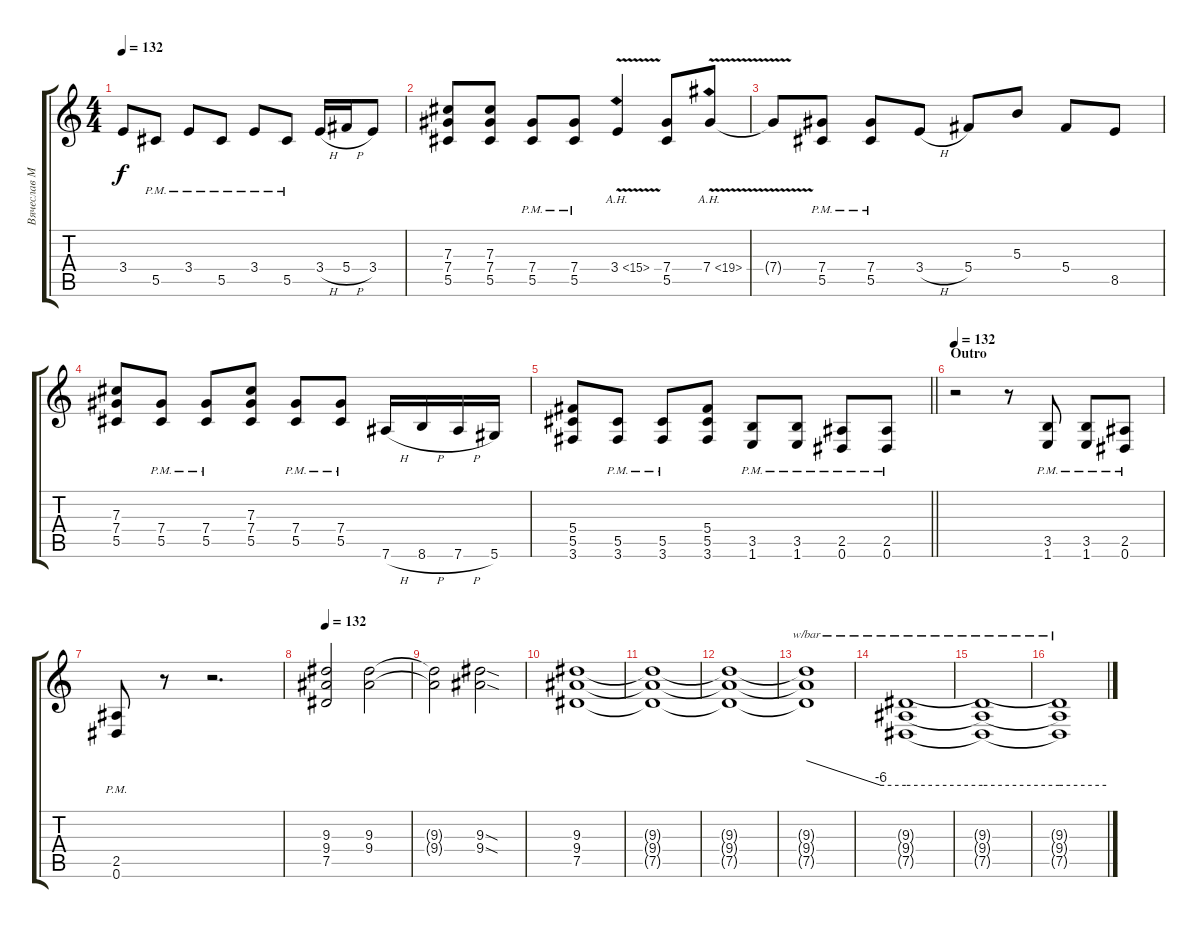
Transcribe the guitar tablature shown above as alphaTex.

\track ("Вячеслав Молчанов" "Вячеслав М") {instrument distortionguitar}
\staff {score tabs}
\tuning (Eb4 Bb3 Gb3 Db3 Ab2 Eb2) {hide}
\ts (4 4)
\tempo 132
\clef g2
\ks c
3.4{t}.8{dy f} 5.5{pm}.8 3.4{pm}.8 5.5{pm}.8 3.4{pm}.8 5.5{pm}.8 3.4{h}.16 5.4{h}.16 3.4.8 |
(7.3 7.4 5.5).8 (7.3 7.4 5.5).8 (7.4{pm} 5.5{pm}).8 (7.4{pm} 5.5{pm}).8 3.4{ah 12 v}.4 (7.4 5.5).8 7.4{ah 12 v}.8 |
7.4{t}.8 (7.4{pm} 5.5{pm}).8 (7.4{pm} 5.5{pm}).8 3.4{h}.8 5.4.8 5.3.8 5.4.8 8.5.8 |
(7.3 7.4 5.5).8 (7.4{pm} 5.5{pm}).8 (7.4{pm} 5.5{pm}).8 (7.3 7.4 5.5).8 (7.4{pm} 5.5{pm}).8 (7.4{pm} 5.5{pm}).8 7.6{h}.16 8.6{h}.16 7.6{h}.16 5.6.16 |
\barLineRight lightlight
(5.4 5.5 3.6).8 (5.5{pm} 3.6{pm}).8 (5.5{pm} 3.6{pm}).8 (5.4 5.5 3.6).8 (3.5{pm} 1.6{pm}).8 (3.5{pm} 1.6{pm}).8 (2.5{pm} 0.6{pm}).8 (2.5{pm} 0.6{pm}).8 |
\section ("" "Outro")
\tempo 132
r.2 r.8 (3.5{pm} 1.6{pm}).8 (3.5{pm} 1.6{pm}).8 (2.5{pm} 0.6{pm}).8 |
(2.5{pm} 0.6{pm}).8 r.8 r.2{d} |
\tempo 132
(9.3 9.4 7.5).2 (9.3 9.4).2 |
(9.3{t} 9.4{t}).2 (9.3{sod} 9.4{sod}).2 |
(9.3 9.4 7.5).1 |
(9.3{t} 9.4{t} 7.5{t}).1 |
(9.3{t} 9.4{t} 7.5{t}).1 |
(9.3{t} 9.4{t} 7.5{t}).1{tbe (custom default 0 0 45 -24 60 -24)} |
(9.3{t} 9.4{t} 7.5{t}).1{tbe (hold default 0 -24 60 -24)} |
(9.3{t} 9.4{t} 7.5{t}).1{tbe (hold default 0 -24 60 -24)} |
(9.3{t} 9.4{t} 7.5{t}).1{tbe (hold default 0 -24 60 -24)}
